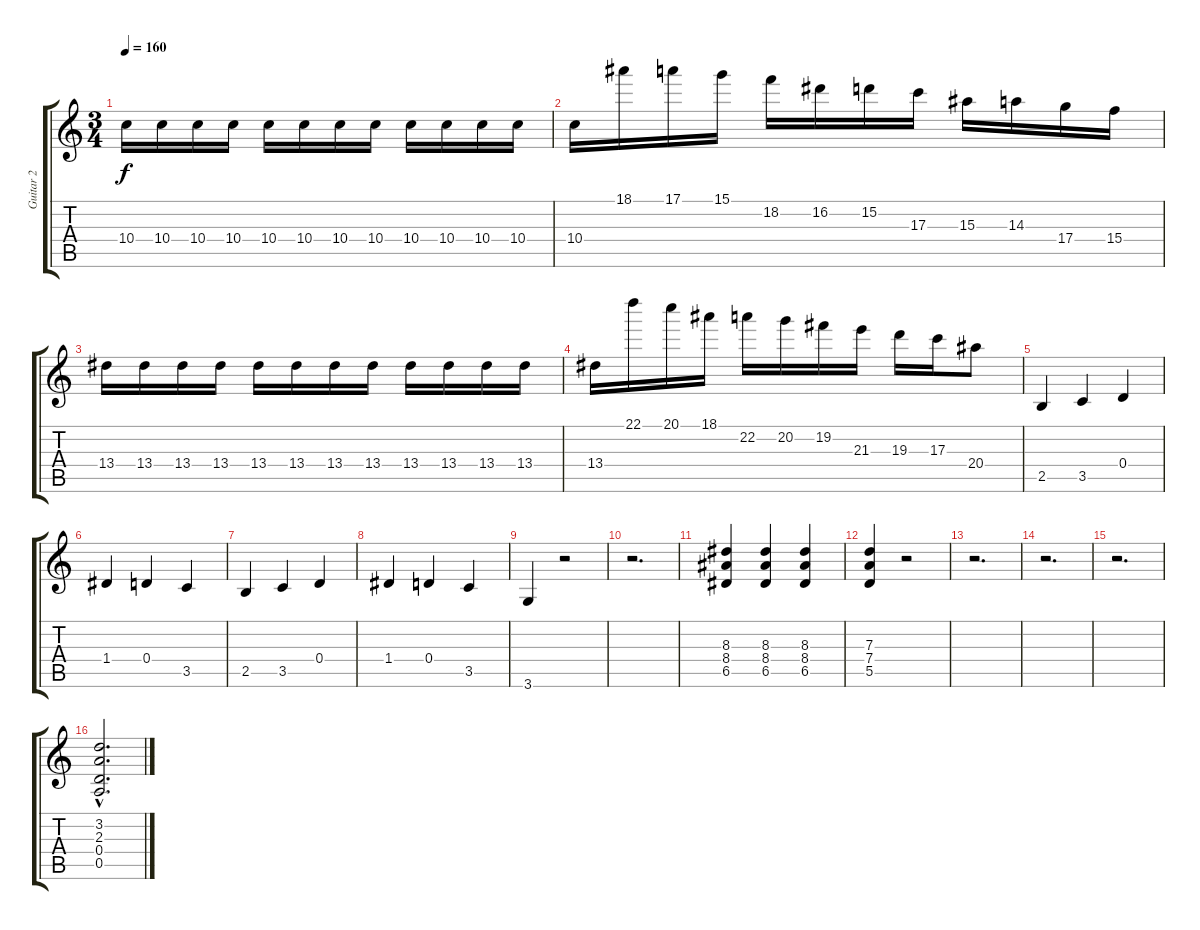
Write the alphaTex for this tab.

\track ("Guitar 2" "Guitar 2") {instrument distortionguitar}
\staff {score tabs}
\tuning (E4 B3 G3 D3 A2 E2) {hide}
\ts (3 4)
\tempo 160
\clef g2
\ks c
10.4.16{dy f} 10.4.16 10.4.16 10.4.16 10.4.16 10.4.16 10.4.16 10.4.16 10.4.16 10.4.16 10.4.16 10.4.16 |
10.4.16 18.1.16 17.1.16 15.1.16 18.2.16 16.2.16 15.2.16 17.3.16 15.3.16 14.3.16 17.4.16 15.4.16 |
13.4.16 13.4.16 13.4.16 13.4.16 13.4.16 13.4.16 13.4.16 13.4.16 13.4.16 13.4.16 13.4.16 13.4.16 |
13.4.16 22.1.16 20.1.16 18.1.16 22.2.16 20.2.16 19.2.16 21.3.16 19.3.16 17.3.16 20.4.8 |
2.5.4 3.5.4 0.4.4 |
1.4.4 0.4.4 3.5.4 |
2.5.4 3.5.4 0.4.4 |
1.4.4 0.4.4 3.5.4 |
3.6.4 r.2 |
r.2{d} |
(8.3 8.4 6.5).4 (8.3 8.4 6.5).4 (8.3 8.4 6.5).4 |
(7.3 7.4 5.5).4 r.2 |
r.2{d} |
r.2{d} |
r.2{d} |
(3.2{hac} 2.3{hac} 0.4{hac} 0.5{hac}).2{d}
